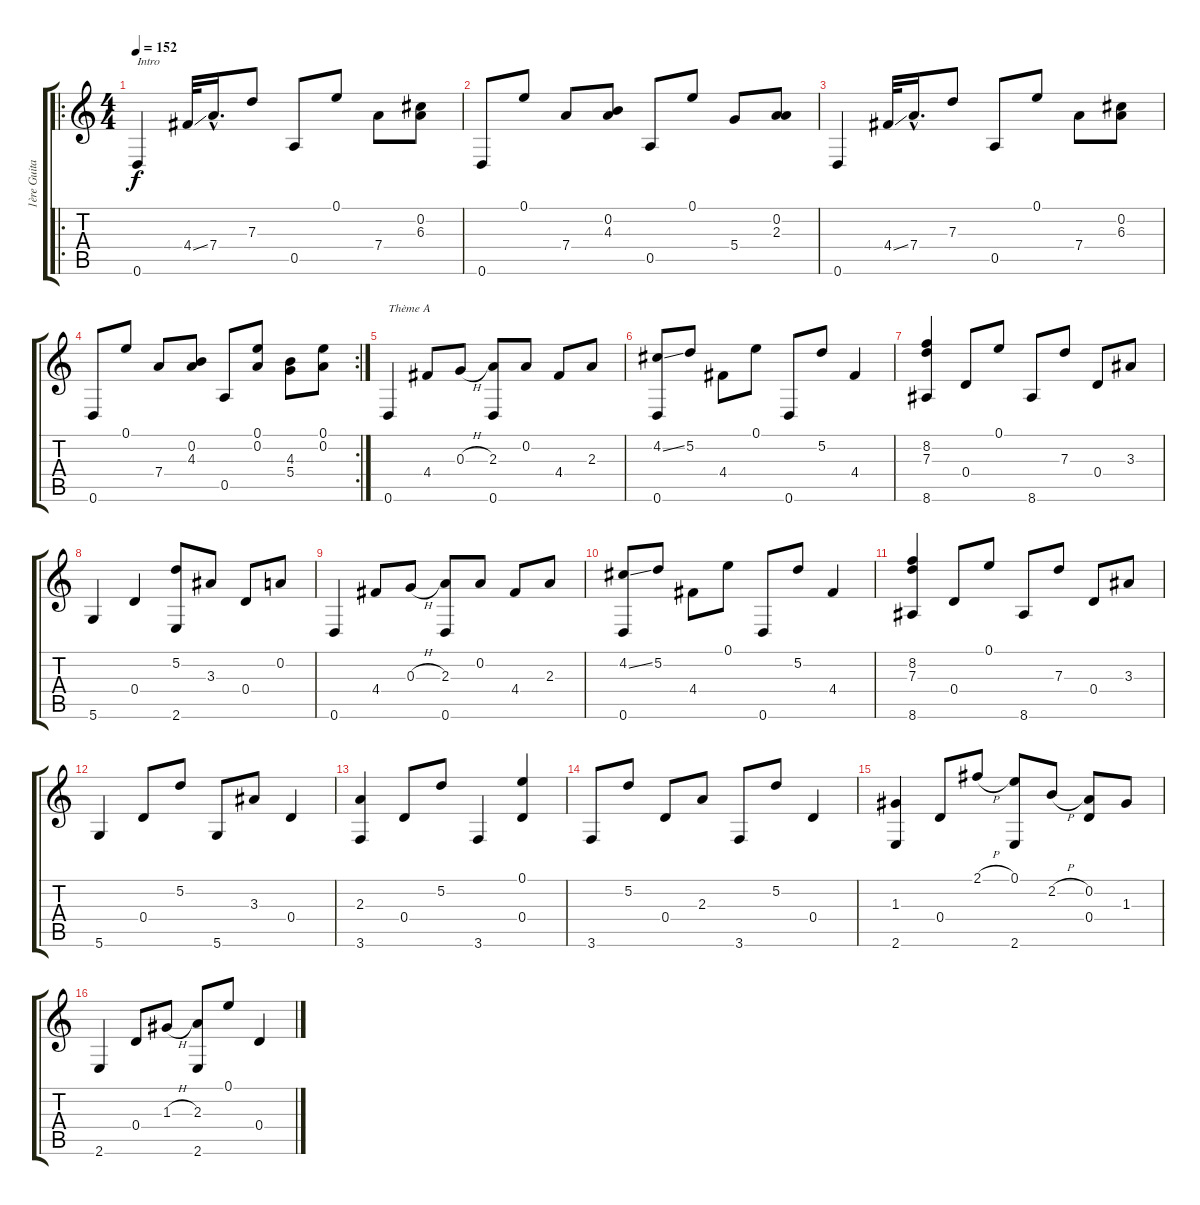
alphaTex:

\track ("1ère Guitare" "1ère Guita") {instrument acousticguitarnylon}
\staff {score tabs}
\tuning (E4 A3 G3 D3 A2 D2) {hide}
\ro
\ts (4 4)
\tempo 152
\clef g2
\ks c
0.6.4{txt "Intro" dy f instrument acousticguitarnylon} 4.4{ss}.32 7.4{hac}.16{d} 7.3.8 0.5.8 0.1.8 7.4.8 (0.2 6.3).8 |
0.6.8 0.1.8 7.4.8 (0.2 4.3).8 0.5.8 0.1.8 5.4.8 (0.2 2.3).8 |
0.6.4 4.4{ss}.32 7.4{hac}.16{d} 7.3.8 0.5.8 0.1.8 7.4.8 (0.2 6.3).8 |
\rc 2
0.6.8 0.1.8 7.4.8 (0.2 4.3).8 0.5.8 (0.1 0.2).8 (4.3 5.4).8 (0.1 0.2).8 |
0.6.4{txt "Thème A"} 4.4.8 0.3{h}.8 (2.3 0.6).8 0.2.8 4.4.8 2.3.8 |
(4.2{ss} 0.6).8 5.2.8 4.4.8 0.1.8 0.6.8 5.2.8 4.4.4 |
(8.2 7.3 8.6).4 0.4.8 0.1.8 8.6.8 7.3.8 0.4.8 3.3.8 |
5.6.4 0.4.4 (5.2 2.6).8 3.3.8 0.4.8 0.2.8 |
0.6.4 4.4.8 0.3{h}.8 (2.3 0.6).8 0.2.8 4.4.8 2.3.8 |
(4.2{ss} 0.6).8 5.2.8 4.4.8 0.1.8 0.6.8 5.2.8 4.4.4 |
(8.2 7.3 8.6).4 0.4.8 0.1.8 8.6.8 7.3.8 0.4.8 3.3.8 |
5.6.4 0.4.8 5.2.8 5.6.8 3.3.8 0.4.4 |
(2.3 3.6).4 0.4.8 5.2.8 3.6.4 (0.1 0.4).4 |
3.6.8 5.2.8 0.4.8 2.3.8 3.6.8 5.2.8 0.4.4 |
(1.3 2.6).4 0.4.8 2.1{h}.8 (0.1 2.6).8 2.2{h}.8 (0.2 0.4).8 1.3.8 |
2.6.4 0.4.8 1.3{h}.8 (2.3 2.6).8 0.1.8 0.4.4
